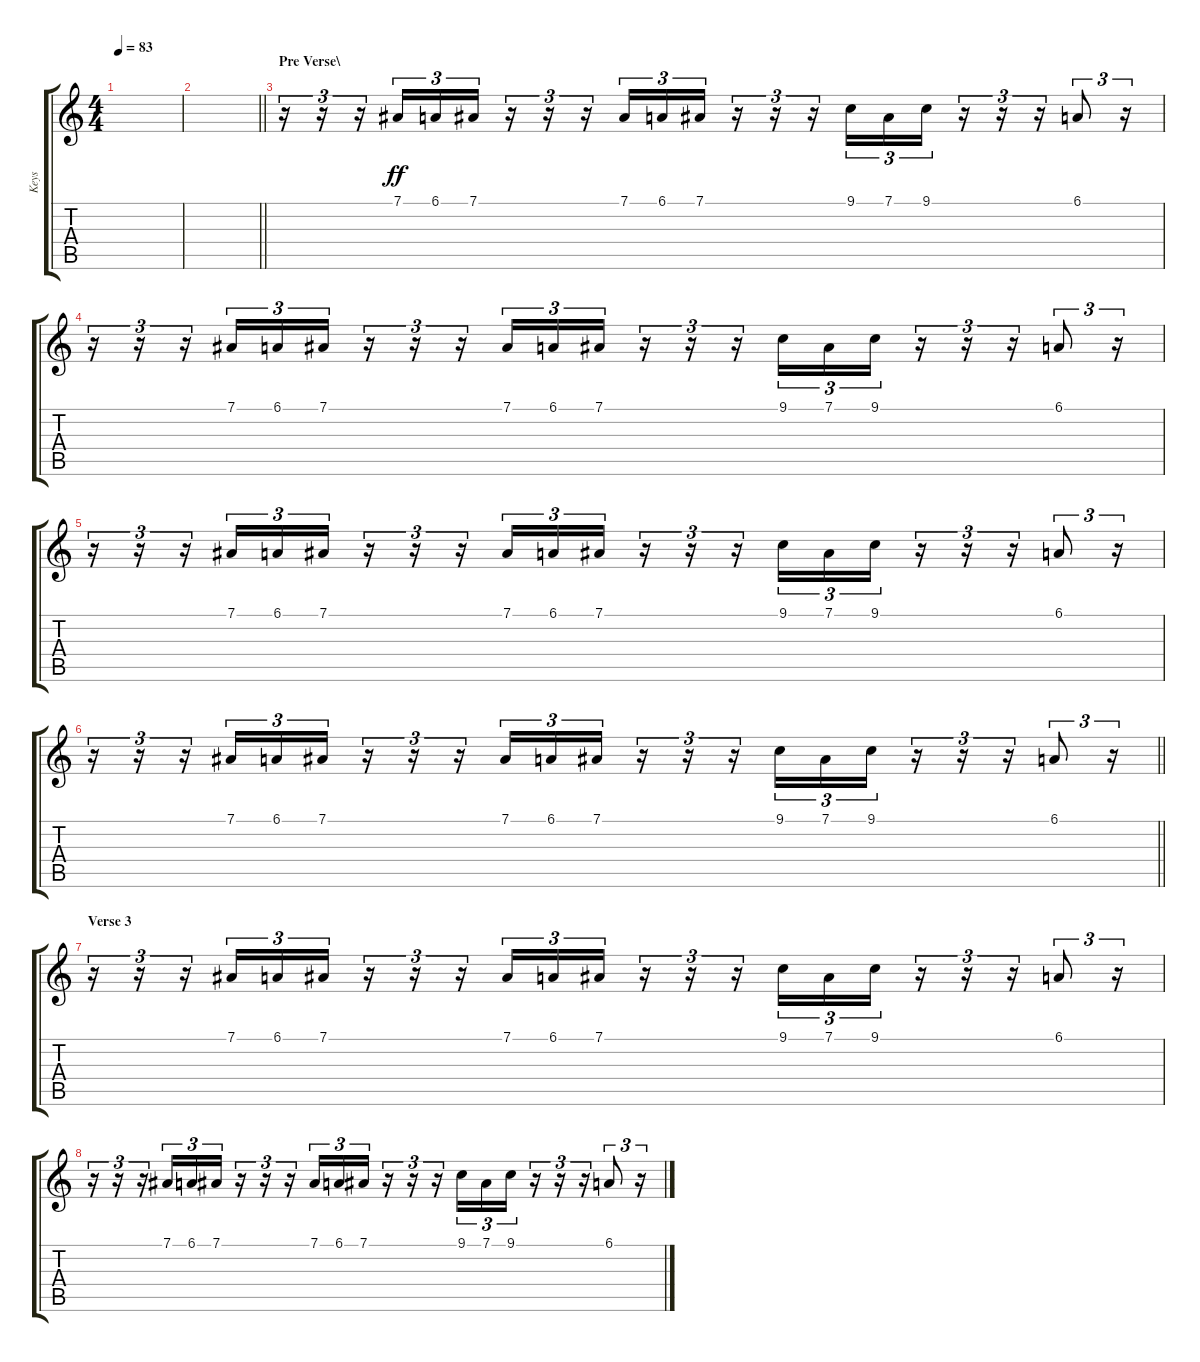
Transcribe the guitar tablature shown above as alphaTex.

\track ("Keys" "Keys") {instrument pad1newage}
\staff {score tabs}
\tuning (Eb4 Bb3 Gb3 Db3 Ab2 Eb2) {hide}
\ts (4 4)
\tempo 83
\clef g2
\ks c
|
\barLineRight lightlight
|
\section ("" "Pre Verse\\")
r.16{tu (3 2) volume 13 instrument stringensemble1} r.16{tu (3 2)} r.16{tu (3 2)} 7.1.16{tu (3 2) dy ff} 6.1.16{tu (3 2)} 7.1.16{tu (3 2)} r.16{tu (3 2)} r.16{tu (3 2)} r.16{tu (3 2)} 7.1.16{tu (3 2)} 6.1.16{tu (3 2)} 7.1.16{tu (3 2)} r.16{tu (3 2)} r.16{tu (3 2)} r.16{tu (3 2)} 9.1.16{tu (3 2)} 7.1.16{tu (3 2)} 9.1.16{tu (3 2)} r.16{tu (3 2)} r.16{tu (3 2)} r.16{tu (3 2)} 6.1.8{tu (3 2)} r.16{tu (3 2)} |
r.16{tu (3 2)} r.16{tu (3 2)} r.16{tu (3 2)} 7.1.16{tu (3 2)} 6.1.16{tu (3 2)} 7.1.16{tu (3 2)} r.16{tu (3 2)} r.16{tu (3 2)} r.16{tu (3 2)} 7.1.16{tu (3 2)} 6.1.16{tu (3 2)} 7.1.16{tu (3 2)} r.16{tu (3 2)} r.16{tu (3 2)} r.16{tu (3 2)} 9.1.16{tu (3 2)} 7.1.16{tu (3 2)} 9.1.16{tu (3 2)} r.16{tu (3 2)} r.16{tu (3 2)} r.16{tu (3 2)} 6.1.8{tu (3 2)} r.16{tu (3 2)} |
r.16{tu (3 2)} r.16{tu (3 2)} r.16{tu (3 2)} 7.1.16{tu (3 2)} 6.1.16{tu (3 2)} 7.1.16{tu (3 2)} r.16{tu (3 2)} r.16{tu (3 2)} r.16{tu (3 2)} 7.1.16{tu (3 2)} 6.1.16{tu (3 2)} 7.1.16{tu (3 2)} r.16{tu (3 2)} r.16{tu (3 2)} r.16{tu (3 2)} 9.1.16{tu (3 2)} 7.1.16{tu (3 2)} 9.1.16{tu (3 2)} r.16{tu (3 2)} r.16{tu (3 2)} r.16{tu (3 2)} 6.1.8{tu (3 2)} r.16{tu (3 2)} |
\barLineRight lightlight
r.16{tu (3 2) volume 13 instrument stringensemble1} r.16{tu (3 2)} r.16{tu (3 2)} 7.1.16{tu (3 2)} 6.1.16{tu (3 2)} 7.1.16{tu (3 2)} r.16{tu (3 2)} r.16{tu (3 2)} r.16{tu (3 2)} 7.1.16{tu (3 2)} 6.1.16{tu (3 2)} 7.1.16{tu (3 2)} r.16{tu (3 2)} r.16{tu (3 2)} r.16{tu (3 2)} 9.1.16{tu (3 2)} 7.1.16{tu (3 2)} 9.1.16{tu (3 2)} r.16{tu (3 2)} r.16{tu (3 2)} r.16{tu (3 2)} 6.1.8{tu (3 2)} r.16{tu (3 2)} |
\section ("" "Verse 3")
r.16{tu (3 2) volume 13 instrument stringensemble1} r.16{tu (3 2)} r.16{tu (3 2)} 7.1.16{tu (3 2)} 6.1.16{tu (3 2)} 7.1.16{tu (3 2)} r.16{tu (3 2)} r.16{tu (3 2)} r.16{tu (3 2)} 7.1.16{tu (3 2)} 6.1.16{tu (3 2)} 7.1.16{tu (3 2)} r.16{tu (3 2)} r.16{tu (3 2)} r.16{tu (3 2)} 9.1.16{tu (3 2)} 7.1.16{tu (3 2)} 9.1.16{tu (3 2)} r.16{tu (3 2)} r.16{tu (3 2)} r.16{tu (3 2)} 6.1.8{tu (3 2)} r.16{tu (3 2)} |
r.16{tu (3 2)} r.16{tu (3 2)} r.16{tu (3 2)} 7.1.16{tu (3 2)} 6.1.16{tu (3 2)} 7.1.16{tu (3 2)} r.16{tu (3 2)} r.16{tu (3 2)} r.16{tu (3 2)} 7.1.16{tu (3 2)} 6.1.16{tu (3 2)} 7.1.16{tu (3 2)} r.16{tu (3 2)} r.16{tu (3 2)} r.16{tu (3 2)} 9.1.16{tu (3 2)} 7.1.16{tu (3 2)} 9.1.16{tu (3 2)} r.16{tu (3 2)} r.16{tu (3 2)} r.16{tu (3 2)} 6.1.8{tu (3 2)} r.16{tu (3 2)}
